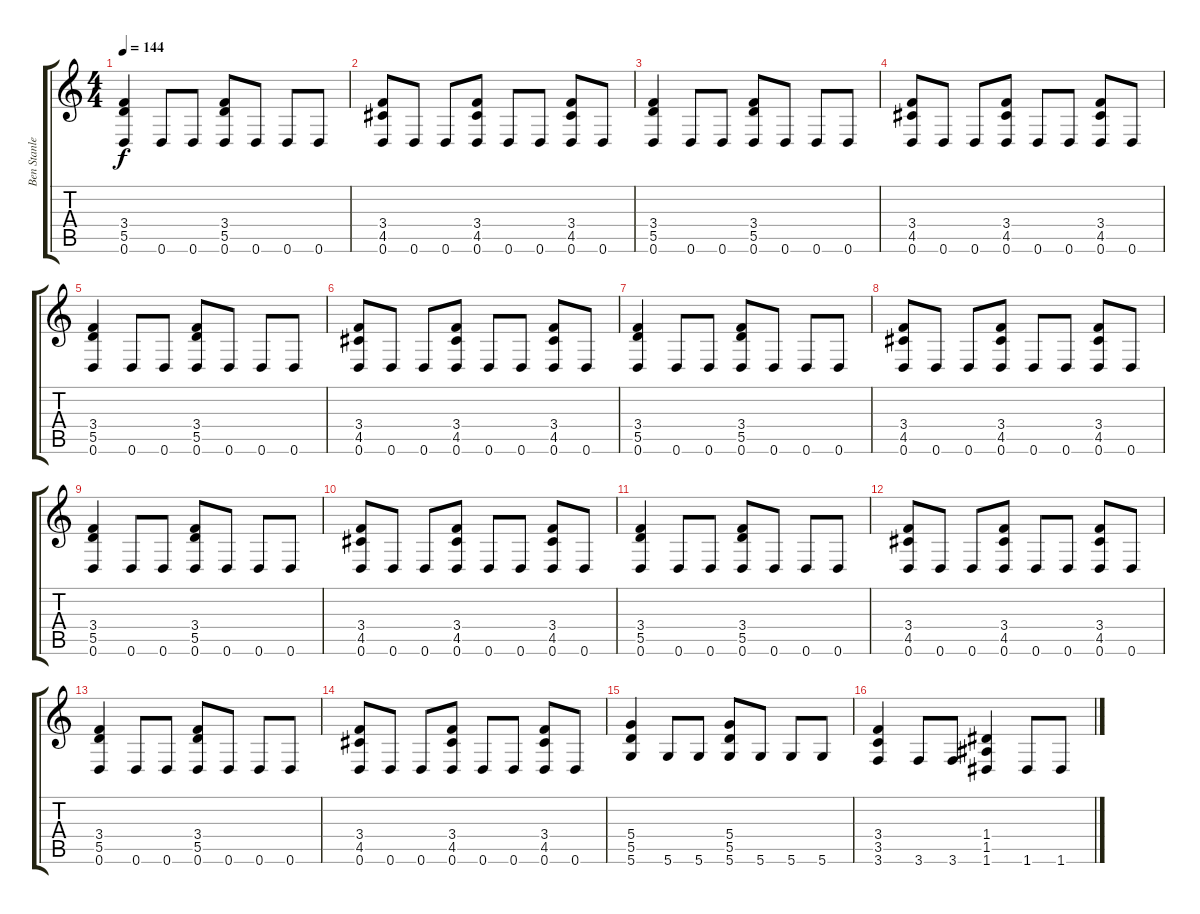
\track ("Ben Stanley (Rythm Guitar)" "Ben Stanle") {instrument overdrivenguitar}
\staff {score tabs}
\tuning (E4 B3 G3 D3 A2 D2) {hide}
\ts (4 4)
\tempo 144
\clef g2
\ks c
(3.4 5.5 0.6).4{dy f} 0.6.8 0.6.8 (3.4 5.5 0.6).8 0.6.8 0.6.8 0.6.8 |
(3.4 4.5 0.6).8 0.6.8 0.6.8 (3.4 4.5 0.6).8 0.6.8 0.6.8 (3.4 4.5 0.6).8 0.6.8 |
(3.4 5.5 0.6).4 0.6.8 0.6.8 (3.4 5.5 0.6).8 0.6.8 0.6.8 0.6.8 |
(3.4 4.5 0.6).8 0.6.8 0.6.8 (3.4 4.5 0.6).8 0.6.8 0.6.8 (3.4 4.5 0.6).8 0.6.8 |
(3.4 5.5 0.6).4 0.6.8 0.6.8 (3.4 5.5 0.6).8 0.6.8 0.6.8 0.6.8 |
(3.4 4.5 0.6).8 0.6.8 0.6.8 (3.4 4.5 0.6).8 0.6.8 0.6.8 (3.4 4.5 0.6).8 0.6.8 |
(3.4 5.5 0.6).4 0.6.8 0.6.8 (3.4 5.5 0.6).8 0.6.8 0.6.8 0.6.8 |
(3.4 4.5 0.6).8 0.6.8 0.6.8 (3.4 4.5 0.6).8 0.6.8 0.6.8 (3.4 4.5 0.6).8 0.6.8 |
(3.4 5.5 0.6).4 0.6.8 0.6.8 (3.4 5.5 0.6).8 0.6.8 0.6.8 0.6.8 |
(3.4 4.5 0.6).8 0.6.8 0.6.8 (3.4 4.5 0.6).8 0.6.8 0.6.8 (3.4 4.5 0.6).8 0.6.8 |
(3.4 5.5 0.6).4 0.6.8 0.6.8 (3.4 5.5 0.6).8 0.6.8 0.6.8 0.6.8 |
(3.4 4.5 0.6).8 0.6.8 0.6.8 (3.4 4.5 0.6).8 0.6.8 0.6.8 (3.4 4.5 0.6).8 0.6.8 |
(3.4 5.5 0.6).4 0.6.8 0.6.8 (3.4 5.5 0.6).8 0.6.8 0.6.8 0.6.8 |
(3.4 4.5 0.6).8 0.6.8 0.6.8 (3.4 4.5 0.6).8 0.6.8 0.6.8 (3.4 4.5 0.6).8 0.6.8 |
(5.4 5.5 5.6).4 5.6.8 5.6.8 (5.4 5.5 5.6).8 5.6.8 5.6.8 5.6.8 |
(3.4 3.5 3.6).4 3.6.8 3.6.8 (1.4 1.5 1.6).4 1.6.8 1.6.8
